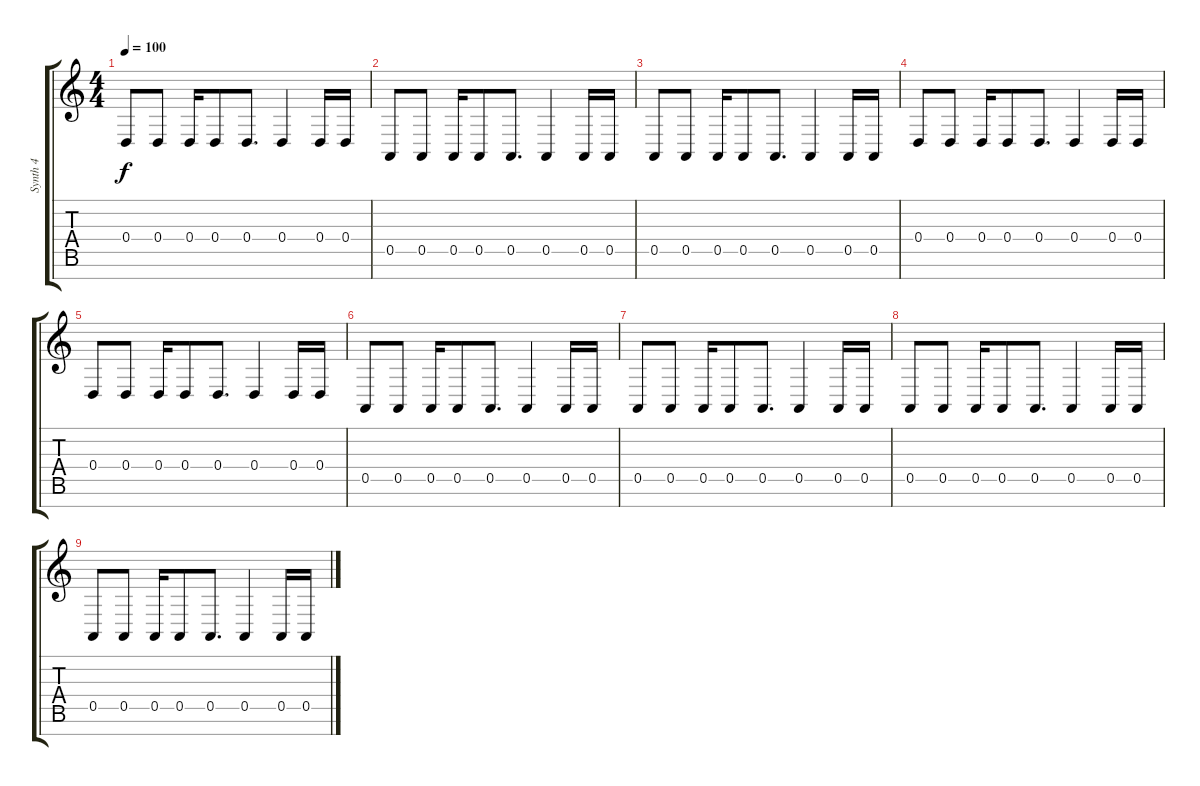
\track ("Synth 4" "Synth 4") {instrument lead8bassandlead}
\staff {score tabs}
\tuning (E4 B3 G3 D3 A2 E2 B1) {hide}
\ts (4 4)
\tempo 100
\clef g2
\ks c
0.4.8{dy f} 0.4.8 0.4.16 0.4.8 0.4.8{d} 0.4.4 0.4.16 0.4.16 |
0.5.8 0.5.8 0.5.16 0.5.8 0.5.8{d} 0.5.4 0.5.16 0.5.16 |
0.5.8 0.5.8 0.5.16 0.5.8 0.5.8{d} 0.5.4 0.5.16 0.5.16 |
0.4.8 0.4.8 0.4.16 0.4.8 0.4.8{d} 0.4.4 0.4.16 0.4.16 |
0.4.8 0.4.8 0.4.16 0.4.8 0.4.8{d} 0.4.4 0.4.16 0.4.16 |
0.5.8 0.5.8 0.5.16 0.5.8 0.5.8{d} 0.5.4 0.5.16 0.5.16 |
0.5.8 0.5.8 0.5.16 0.5.8 0.5.8{d} 0.5.4 0.5.16 0.5.16 |
0.5.8 0.5.8 0.5.16 0.5.8 0.5.8{d} 0.5.4 0.5.16 0.5.16 |
0.5.8 0.5.8 0.5.16 0.5.8 0.5.8{d} 0.5.4 0.5.16 0.5.16
